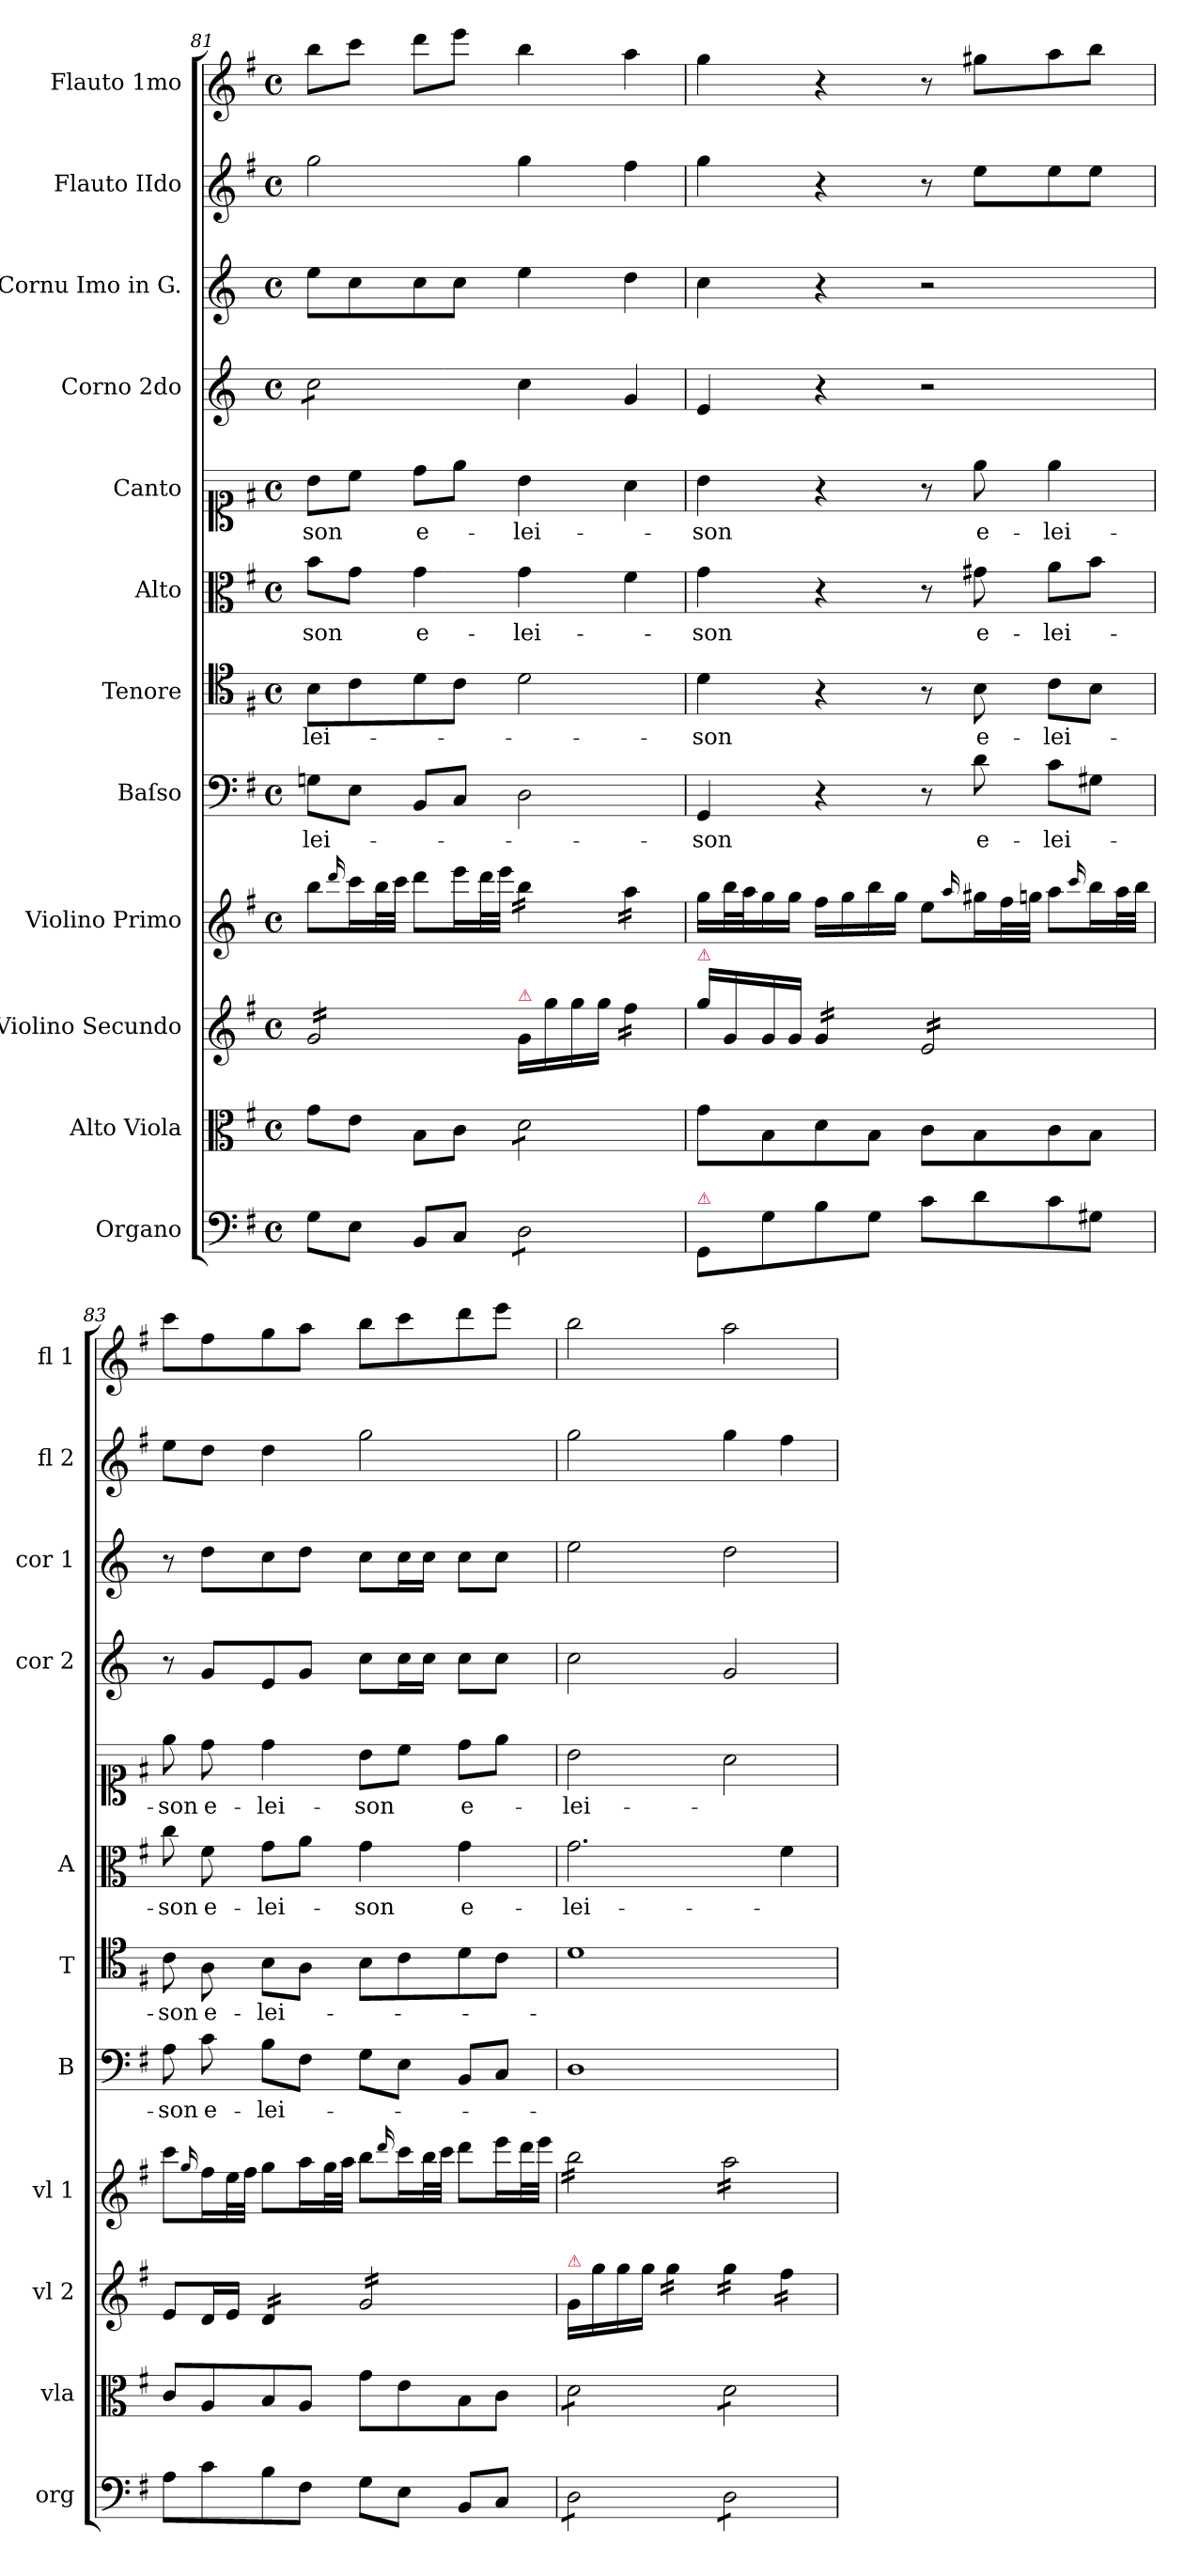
**kern	**kern	**kern	**kern	**kern	**text	**kern	**text	**kern	**text	**kern	**text	**kern	**kern	**kern	**kern
*part12	*part11	*part10	*part9	*part8	*part8	*part7	*part7	*part6	*part6	*part5	*part5	*part4	*part3	*part2	*part1
*staff12	*staff11	*staff10	*staff9	*staff8	*staff8	*staff7	*staff7	*staff6	*staff6	*staff5	*staff5	*staff4	*staff3	*staff2	*staff1
*I"Organo	*I"Alto Viola	*I"Violino Secundo	*I"Violino Primo	*I"Baſso	*	*I"Tenore	*	*I"Alto	*	*I"Canto	*	*I"Corno 2do	*I"Cornu Imo in G.	*I"Flauto IIdo	*I"Flauto 1mo
*I'org	*I'vla	*I'vl 2	*I'vl 1	*I'B	*	*I'T	*	*I'A	*	*	*	*I'cor 2	*I'cor 1	*I'fl 2	*I'fl 1
*clefF4	*clefC3	*clefG2	*clefG2	*clefF4	*	*clefC4	*	*clefC3	*	*clefC1	*	*clefG2	*clefG2	*clefG2	*clefG2
*	*	*	*	*	*	*	*	*	*	*	*	*ITrd3c5	*ITrd3c5	*	*
*k[f#]	*k[f#]	*k[f#]	*k[f#]	*k[f#]	*	*k[f#]	*	*k[f#]	*	*k[f#]	*	*k[f#]	*k[f#]	*k[f#]	*k[f#]
*G:	*G:	*G:	*G:	*G:	*	*G:	*	*G:	*	*G:	*	*G:	*G:	*G:	*G:
*M4/4	*M4/4	*M4/4	*M4/4	*M4/4	*	*M4/4	*	*M4/4	*	*M4/4	*	*M4/4	*M4/4	*M4/4	*M4/4
*met(c)	*met(c)	*met(c)	*met(c)	*met(c)	*	*met(c)	*	*met(c)	*	*met(c)	*	*met(c)	*met(c)	*met(c)	*met(c)
=81	=81	=81	=81	=81	=81	=81	=81	=81	=81	=81	=81	=81	=81	=81	=81
*	*	*tremolo	*	*	*	*	*	*	*	*	*	*	*	*	*
*	*	*	*	*	*	*	*	*	*	*	*	*tremolo	*	*	*
8G\L	8g\L	16g/LL	8bb\L	8Gn\L	-lei-	8B\L	-lei-	8b\L	-son	8b\L	-son	8g\L	8b\L	2gg\	8bb\L
.	.	16g/	.	.	.	.	.	.	.	.	.	.	.	.	.
.	.	.	16qqddd/	.	.	.	.	.	.	.	.	.	.	.	.
8E\J	8e\J	16g/	16ccc\L	8E\J	.	8c\	.	8g\J	.	8cc\J	.	8g\	8g\	.	8ccc\J
.	.	16g/	32bb\L	.	.	.	.	.	.	.	.	.	.	.	.
.	.	.	32ccc\JJJ	.	.	.	.	.	.	.	.	.	.	.	.
8BB/L	8B\L	16g/	8ddd\L	8BB/L	.	8d\	.	4g\	e-	8dd\L	e-	8g\	8g\	.	8ddd\L
.	.	16g/	.	.	.	.	.	.	.	.	.	.	.	.	.
8C/J	8c\J	16g/	16eee\L	8C/J	.	8c\J	.	.	.	8ee\J	.	8g\J	8g\J	.	8eee\J
*	*	*	*	*	*	*	*	*	*	*	*	*Xtremolo	*	*	*
.	.	16g/JJ	32ddd\L	.	.	.	.	.	.	.	.	.	.	.	.
*	*	*Xtremolo	*	*	*	*	*	*	*	*	*	*	*	*	*
.	.	.	32eee\JJJ	.	.	.	.	.	.	.	.	.	.	.	.
!	!	!LO:TX:a:color=crimson:t=⚠	!	!	!	!	!	!	!	!	!	!	!	!	!
*tremolo	*	*	*	*	*	*	*	*	*	*	*	*	*	*	*
*	*tremolo	*	*	*	*	*	*	*	*	*	*	*	*	*	*
*	*	*	*tremolo	*	*	*	*	*	*	*	*	*	*	*	*
8D\L	8d\L	16g/LL	16bb\LL	2D\	.	2d\	.	4g\	-lei-	4b\	-lei-	4g\	4b\	4gg\	4bb\
.	.	16gg\	16bb\	.	.	.	.	.	.	.	.	.	.	.	.
8D\	8d\	16gg\	16bb\	.	.	.	.	.	.	.	.	.	.	.	.
.	.	16gg\JJ	16bb\JJ	.	.	.	.	.	.	.	.	.	.	.	.
*	*	*tremolo	*	*	*	*	*	*	*	*	*	*	*	*	*
8D\	8d\	16ff#\LL	16aa\LL	.	.	.	.	4f#\	.	4a\	.	4d/	4a\	4ff#\	4aa\
.	.	16ff#\	16aa\	.	.	.	.	.	.	.	.	.	.	.	.
8D\J	8d\J	16ff#\	16aa\	.	.	.	.	.	.	.	.	.	.	.	.
*	*Xtremolo	*	*	*	*	*	*	*	*	*	*	*	*	*	*
*Xtremolo	*	*	*	*	*	*	*	*	*	*	*	*	*	*	*
.	.	16ff#\JJ	16aa\JJ	.	.	.	.	.	.	.	.	.	.	.	.
*	*	*	*Xtremolo	*	*	*	*	*	*	*	*	*	*	*	*
*	*	*Xtremolo	*	*	*	*	*	*	*	*	*	*	*	*	*
=82	=82	=82	=82	=82	=82	=82	=82	=82	=82	=82	=82	=82	=82	=82	=82
!	!	!LO:TX:a:color=crimson:t=⚠	!	!	!	!	!	!	!	!	!	!	!	!	!
!LO:TX:a:color=crimson:t=⚠	!	!	!	!	!	!	!	!	!	!	!	!	!	!	!
8GG/L	8g\L	16gg/LL	16gg\LL	4GG/	-son	4d\	-son	4g\	-son	4b\	-son	4B/	4g\	4gg\	4gg\
.	.	16g/	32bb\L	.	.	.	.	.	.	.	.	.	.	.	.
.	.	.	32aa\J	.	.	.	.	.	.	.	.	.	.	.	.
8G\	8B\	16g/	16gg\	.	.	.	.	.	.	.	.	.	.	.	.
.	.	16g/JJ	16gg\JJ	.	.	.	.	.	.	.	.	.	.	.	.
*	*	*tremolo	*	*	*	*	*	*	*	*	*	*	*	*	*
8B\	8d\	16g/LL	16ff#\LL	4r	.	4r	.	4r	.	4r	.	4r	4r	4r	4r
.	.	16g/	16gg\	.	.	.	.	.	.	.	.	.	.	.	.
8G\J	8B\J	16g/	16bb\	.	.	.	.	.	.	.	.	.	.	.	.
.	.	16g/JJ	16gg\JJ	.	.	.	.	.	.	.	.	.	.	.	.
8c\L	8c\L	16e/LL	8ee\L	8r	.	8r	.	8r	.	8r	.	2r	2r	8r	8r
.	.	16e/	.	.	.	.	.	.	.	.	.	.	.	.	.
.	.	.	16qqaa/	.	.	.	.	.	.	.	.	.	.	.	.
8d\	8B\	16e/	16gg#X\L	8d\	e-	8B\	e-	8g#X\	e-	8ee\	e-	.	.	8ee\L	8gg#X\L
.	.	16e/	32ff#\L	.	.	.	.	.	.	.	.	.	.	.	.
.	.	.	32ggn\JJJ	.	.	.	.	.	.	.	.	.	.	.	.
8c\	8c\	16e/	8aa\L	8c\L	-lei-	8c\L	-lei-	8a\L	-lei-	4ee\	-lei-	.	.	8ee\	8aa\
.	.	16e/	.	.	.	.	.	.	.	.	.	.	.	.	.
.	.	.	16qqccc/	.	.	.	.	.	.	.	.	.	.	.	.
8G#X\J	8B\J	16e/	16bb\L	8G#X\J	.	8B\J	.	8b\J	.	.	.	.	.	8ee\J	8bb\J
.	.	16e/JJ	32aa\L	.	.	.	.	.	.	.	.	.	.	.	.
*	*	*Xtremolo	*	*	*	*	*	*	*	*	*	*	*	*	*
.	.	.	32bb\JJJ	.	.	.	.	.	.	.	.	.	.	.	.
=83	=83	=83	=83	=83	=83	=83	=83	=83	=83	=83	=83	=83	=83	=83	=83
8A\L	8c/L	8e/L	8ccc\L	8A\	-son	8c\	-son	8cc\	-son	8ee\	-son	8r	8r	8ee\L	8ccc\L
.	.	.	16qqgg/	.	.	.	.	.	.	.	.	.	.	.	.
8c\	8A/	16d/L	16ff#\L	8c\	e-	8A\	e-	8f#\	e-	8dd\	e-	8d/L	8a\L	8dd\J	8ff#\
.	.	16e/JJ	32ee\L	.	.	.	.	.	.	.	.	.	.	.	.
.	.	.	32ff#\JJJ	.	.	.	.	.	.	.	.	.	.	.	.
*	*	*tremolo	*	*	*	*	*	*	*	*	*	*	*	*	*
8B\	8B/	16d/LL	8gg\L	8B\L	-lei-	8B\L	-lei-	8g\L	-lei-	4dd\	-lei-	8B/	8g\	4dd\	8gg\
.	.	16d/	.	.	.	.	.	.	.	.	.	.	.	.	.
8F#\J	8A/J	16d/	16aa\L	8F#\J	.	8A\J	.	8a\J	.	.	.	8d/J	8a\J	.	8aa\J
.	.	16d/JJ	32gg\L	.	.	.	.	.	.	.	.	.	.	.	.
.	.	.	32aa\JJJ	.	.	.	.	.	.	.	.	.	.	.	.
8G\L	8g\L	16g/LL	8bb\L	8G\L	.	8B\L	.	4g\	-son	8b\L	-son	8g\L	8g\L	2gg\	8bb\L
.	.	16g/	.	.	.	.	.	.	.	.	.	.	.	.	.
.	.	.	16qqddd/	.	.	.	.	.	.	.	.	.	.	.	.
8E\J	8e\	16g/	16ccc\L	8E\J	.	8c\	.	.	.	8cc\J	.	16g\L	16g\L	.	8ccc\
.	.	16g/	32bb\L	.	.	.	.	.	.	.	.	16g\JJ	16g\JJ	.	.
.	.	.	32ccc\JJJ	.	.	.	.	.	.	.	.	.	.	.	.
8BB/L	8B\	16g/	8ddd\L	8BB/L	.	8d\	.	4g\	e-	8dd\L	e-	8g\L	8g\L	.	8ddd\
.	.	16g/	.	.	.	.	.	.	.	.	.	.	.	.	.
8C/J	8c\J	16g/	16eee\L	8C/J	.	8c\J	.	.	.	8ee\J	.	8g\J	8g\J	.	8eee\J
.	.	16g/JJ	32ddd\L	.	.	.	.	.	.	.	.	.	.	.	.
*	*	*Xtremolo	*	*	*	*	*	*	*	*	*	*	*	*	*
.	.	.	32eee\JJJ	.	.	.	.	.	.	.	.	.	.	.	.
=84	=84	=84	=84	=84	=84	=84	=84	=84	=84	=84	=84	=84	=84	=84	=84
!	!	!LO:TX:a:color=crimson:t=⚠	!	!	!	!	!	!	!	!	!	!	!	!	!
*tremolo	*	*	*	*	*	*	*	*	*	*	*	*	*	*	*
*	*tremolo	*	*	*	*	*	*	*	*	*	*	*	*	*	*
*	*	*	*tremolo	*	*	*	*	*	*	*	*	*	*	*	*
8D\L	8d\L	16g/LL	16bb\LL	1D\	.	1d\	.	2.g\	-lei-	2b\	-lei-	2g\	2b\	2gg\	2bb\
.	.	16gg\	16bb\	.	.	.	.	.	.	.	.	.	.	.	.
8D\	8d\	16gg\	16bb\	.	.	.	.	.	.	.	.	.	.	.	.
.	.	16gg\JJ	16bb\	.	.	.	.	.	.	.	.	.	.	.	.
*	*	*tremolo	*	*	*	*	*	*	*	*	*	*	*	*	*
8D\	8d\	16gg\LL	16bb\	.	.	.	.	.	.	.	.	.	.	.	.
.	.	16gg\	16bb\	.	.	.	.	.	.	.	.	.	.	.	.
8D\J	8d\J	16gg\	16bb\	.	.	.	.	.	.	.	.	.	.	.	.
.	.	16gg\JJ	16bb\JJ	.	.	.	.	.	.	.	.	.	.	.	.
8D\L	8d\L	16gg\LL	16aa\LL	.	.	.	.	.	.	2a\	.	2d/	2a\	4gg\	2aa\
.	.	16gg\	16aa\	.	.	.	.	.	.	.	.	.	.	.	.
8D\	8d\	16gg\	16aa\	.	.	.	.	.	.	.	.	.	.	.	.
.	.	16gg\JJ	16aa\	.	.	.	.	.	.	.	.	.	.	.	.
8D\	8d\	16ff#\LL	16aa\	.	.	.	.	4f#\	.	.	.	.	.	4ff#\	.
.	.	16ff#\	16aa\	.	.	.	.	.	.	.	.	.	.	.	.
8D\J	8d\J	16ff#\	16aa\	.	.	.	.	.	.	.	.	.	.	.	.
*	*Xtremolo	*	*	*	*	*	*	*	*	*	*	*	*	*	*
*Xtremolo	*	*	*	*	*	*	*	*	*	*	*	*	*	*	*
.	.	16ff#\JJ	16aa\JJ	.	.	.	.	.	.	.	.	.	.	.	.
*	*	*	*Xtremolo	*	*	*	*	*	*	*	*	*	*	*	*
*	*	*Xtremolo	*	*	*	*	*	*	*	*	*	*	*	*	*
=	=	=	=	=	=	=	=	=	=	=	=	=	=	=	=
*-	*-	*-	*-	*-	*-	*-	*-	*-	*-	*-	*-	*-	*-	*-	*-
